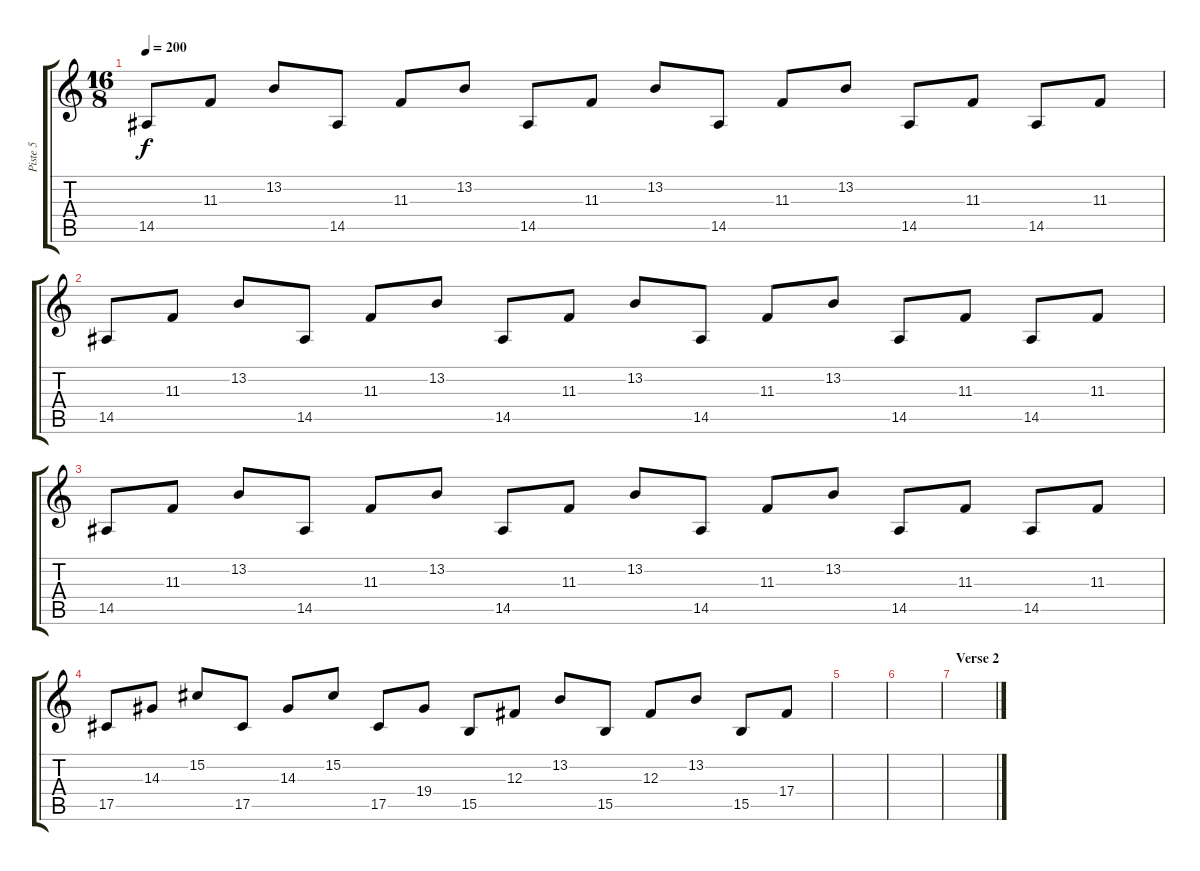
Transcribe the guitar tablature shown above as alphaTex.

\track ("Piste 5" "Piste 5") {instrument harpsichord}
\staff {score tabs}
\tuning (Eb4 Bb3 Gb3 Db3 Ab2 Eb2) {hide}
\ts (16 8)
\tempo 200
\clef g2
\ks c
14.5.8{dy f} 11.3.8 13.2.8 14.5.8 11.3.8 13.2.8 14.5.8 11.3.8 13.2.8 14.5.8 11.3.8 13.2.8 14.5.8 11.3.8 14.5.8 11.3.8 |
14.5.8 11.3.8 13.2.8 14.5.8 11.3.8 13.2.8 14.5.8 11.3.8 13.2.8 14.5.8 11.3.8 13.2.8 14.5.8 11.3.8 14.5.8 11.3.8 |
14.5.8 11.3.8 13.2.8 14.5.8 11.3.8 13.2.8 14.5.8 11.3.8 13.2.8 14.5.8 11.3.8 13.2.8 14.5.8 11.3.8 14.5.8 11.3.8 |
17.5.8 14.3.8 15.2.8 17.5.8 14.3.8 15.2.8 17.5.8 19.4.8 15.5.8 12.3.8 13.2.8 15.5.8 12.3.8 13.2.8 15.5.8 17.4.8 |
|
|
\section ("" "Verse 2")
